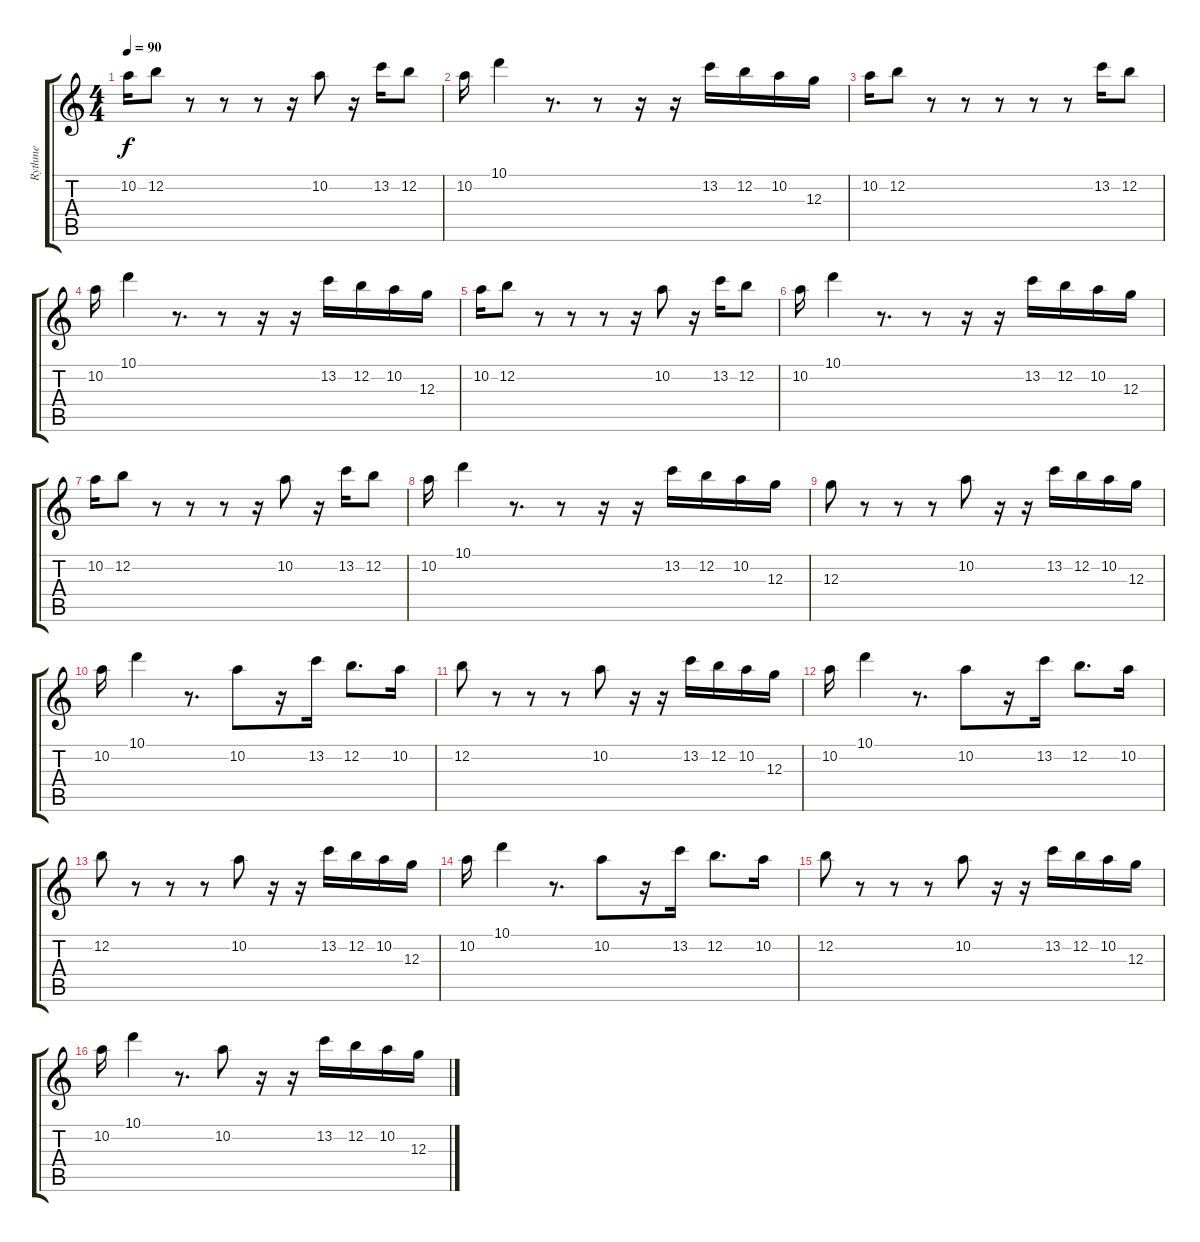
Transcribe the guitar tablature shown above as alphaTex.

\track ("Rythme" "Rythme") {instrument acousticguitarsteel}
\staff {score tabs}
\tuning (E4 B3 G3 D3 A2 E2) {hide}
\ts (4 4)
\tempo 90
\clef g2
\ks c
10.2.16{dy f} 12.2.8 r.8 r.8 r.8 r.16 10.2.8 r.16 13.2.16 12.2.8 |
10.2.16 10.1.4 r.8{d} r.8 r.16 r.16 13.2.16 12.2.16 10.2.16 12.3.16 |
10.2.16 12.2.8 r.8 r.8 r.8 r.8 r.8 13.2.16 12.2.8 |
10.2.16 10.1.4 r.8{d} r.8 r.16 r.16 13.2.16 12.2.16 10.2.16 12.3.16 |
10.2.16 12.2.8 r.8 r.8 r.8 r.16 10.2.8 r.16 13.2.16 12.2.8 |
10.2.16 10.1.4 r.8{d} r.8 r.16 r.16 13.2.16 12.2.16 10.2.16 12.3.16 |
10.2.16 12.2.8 r.8 r.8 r.8 r.16 10.2.8 r.16 13.2.16 12.2.8 |
10.2.16 10.1.4 r.8{d} r.8 r.16 r.16 13.2.16 12.2.16 10.2.16 12.3.16 |
12.3.8 r.8 r.8 r.8 10.2.8 r.16 r.16 13.2.16 12.2.16 10.2.16 12.3.16 |
10.2.16 10.1.4 r.8{d} 10.2.8 r.16 13.2.16 12.2.8{d} 10.2.16 |
12.2.8 r.8 r.8 r.8 10.2.8 r.16 r.16 13.2.16 12.2.16 10.2.16 12.3.16 |
10.2.16 10.1.4 r.8{d} 10.2.8 r.16 13.2.16 12.2.8{d} 10.2.16 |
12.2.8 r.8 r.8 r.8 10.2.8 r.16 r.16 13.2.16 12.2.16 10.2.16 12.3.16 |
10.2.16 10.1.4 r.8{d} 10.2.8 r.16 13.2.16 12.2.8{d} 10.2.16 |
12.2.8 r.8 r.8 r.8 10.2.8 r.16 r.16 13.2.16 12.2.16 10.2.16 12.3.16 |
10.2.16 10.1.4 r.8{d} 10.2.8 r.16 r.16 13.2.16 12.2.16 10.2.16 12.3.16
